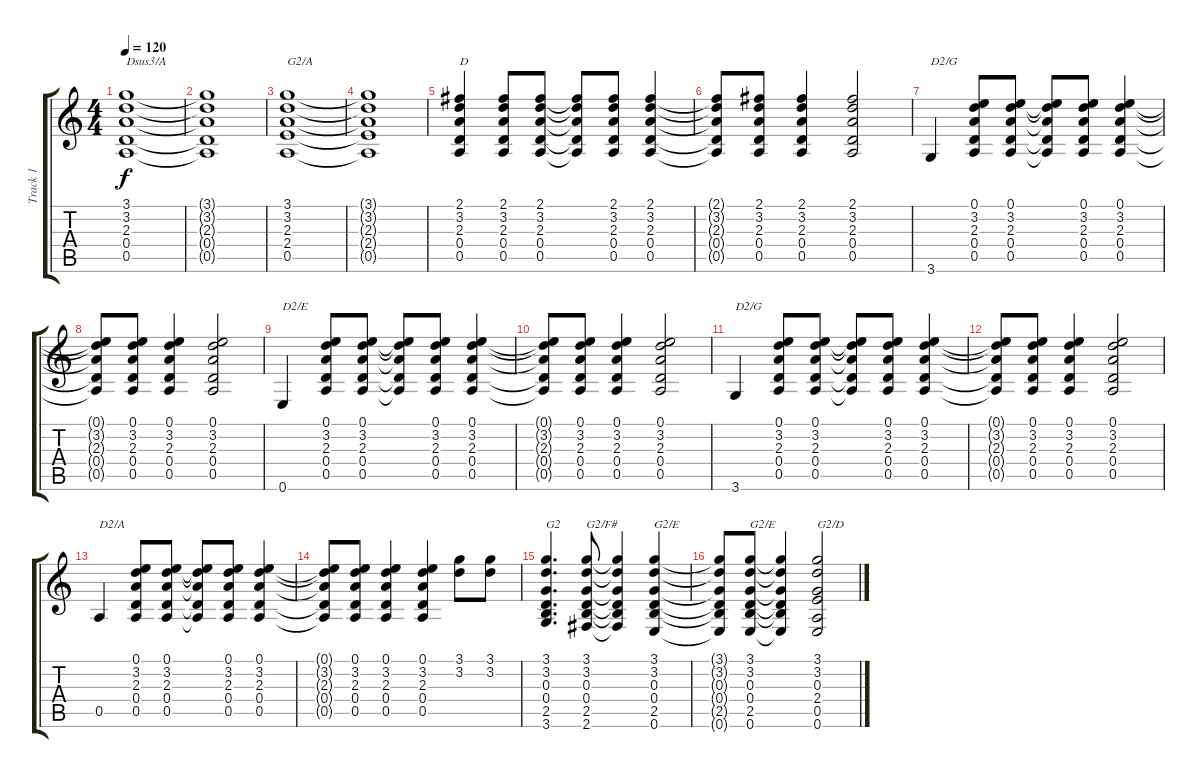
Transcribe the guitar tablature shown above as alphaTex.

\track ("Track 1" "Track 1") {instrument acousticguitarnylon}
\staff {score tabs}
\tuning (E4 B3 G3 D3 A2 E2) {hide}
\ts (4 4)
\tempo 120
\clef g2
\ks c
(3.1 3.2 2.3 0.4 0.5).1{txt "Dsus3/A" dy f} |
(3.1{t} 3.2{t} 2.3{t} 0.4{t} 0.5{t}).1 |
(3.1 3.2 2.3 2.4 0.5).1{txt "G2/A"} |
(3.1{t} 3.2{t} 2.3{t} 2.4{t} 0.5{t}).1 |
(2.1 3.2 2.3 0.4 0.5).4{txt "D"} (2.1 3.2 2.3 0.4 0.5).8 (2.1 3.2 2.3 0.4 0.5).8 (2.1{t} 3.2{t} 2.3{t} 0.4{t} 0.5{t}).8 (2.1 3.2 2.3 0.4 0.5).8 (2.1 3.2 2.3 0.4 0.5).4 |
(2.1{t} 3.2{t} 2.3{t} 0.4{t} 0.5{t}).8 (2.1 3.2 2.3 0.4 0.5).8 (2.1 3.2 2.3 0.4 0.5).4 (2.1 3.2 2.3 0.4 0.5).2 |
3.6.4{txt "D2/G"} (0.1 3.2 2.3 0.4 0.5).8 (0.1 3.2 2.3 0.4 0.5).8 (0.1{t} 3.2{t} 2.3{t} 0.4{t} 0.5{t}).8 (0.1 3.2 2.3 0.4 0.5).8 (0.1 3.2 2.3 0.4 0.5).4 |
(0.1{t} 3.2{t} 2.3{t} 0.4{t} 0.5{t}).8 (0.1 3.2 2.3 0.4 0.5).8 (0.1 3.2 2.3 0.4 0.5).4 (0.1 3.2 2.3 0.4 0.5).2 |
0.6.4{txt "D2/E"} (0.1 3.2 2.3 0.4 0.5).8 (0.1 3.2 2.3 0.4 0.5).8 (0.1{t} 3.2{t} 2.3{t} 0.4{t} 0.5{t}).8 (0.1 3.2 2.3 0.4 0.5).8 (0.1 3.2 2.3 0.4 0.5).4 |
(0.1{t} 3.2{t} 2.3{t} 0.4{t} 0.5{t}).8 (0.1 3.2 2.3 0.4 0.5).8 (0.1 3.2 2.3 0.4 0.5).4 (0.1 3.2 2.3 0.4 0.5).2 |
3.6.4{txt "D2/G"} (0.1 3.2 2.3 0.4 0.5).8 (0.1 3.2 2.3 0.4 0.5).8 (0.1{t} 3.2{t} 2.3{t} 0.4{t} 0.5{t}).8 (0.1 3.2 2.3 0.4 0.5).8 (0.1 3.2 2.3 0.4 0.5).4 |
(0.1{t} 3.2{t} 2.3{t} 0.4{t} 0.5{t}).8 (0.1 3.2 2.3 0.4 0.5).8 (0.1 3.2 2.3 0.4 0.5).4 (0.1 3.2 2.3 0.4 0.5).2 |
0.5.4{txt "D2/A"} (0.1 3.2 2.3 0.4 0.5).8 (0.1 3.2 2.3 0.4 0.5).8 (0.1{t} 3.2{t} 2.3{t} 0.4{t} 0.5{t}).8 (0.1 3.2 2.3 0.4 0.5).8 (0.1 3.2 2.3 0.4 0.5).4 |
(0.1{t} 3.2{t} 2.3{t} 0.4{t} 0.5{t}).8 (0.1 3.2 2.3 0.4 0.5).8 (0.1 3.2 2.3 0.4 0.5).4 (0.1 3.2 2.3 0.4 0.5).4 (3.1 3.2).8 (3.1 3.2).8 |
(3.1 3.2 0.3 0.4 2.5 3.6).4{d txt "G2"} (3.1 3.2 0.3 0.4 2.5 2.6).8{txt "G2/F#"} (3.1{t} 3.2{t} 0.3{t} 0.4{t} 2.5{t} 2.6{t}).4 (3.1 3.2 0.3 0.4 2.5 0.6).4{txt "G2/E"} |
(3.1{t} 3.2{t} 0.3{t} 0.4{t} 2.5{t} 0.6{t}).8 (3.1 3.2 0.3 0.4 2.5 0.6).8{txt "G2/E"} (3.1{t} 3.2{t} 0.3{t} 0.4{t} 2.5{t} 0.6{t}).4 (3.1 3.2 0.3 2.4 0.5 0.6).2{txt "G2/D"}
